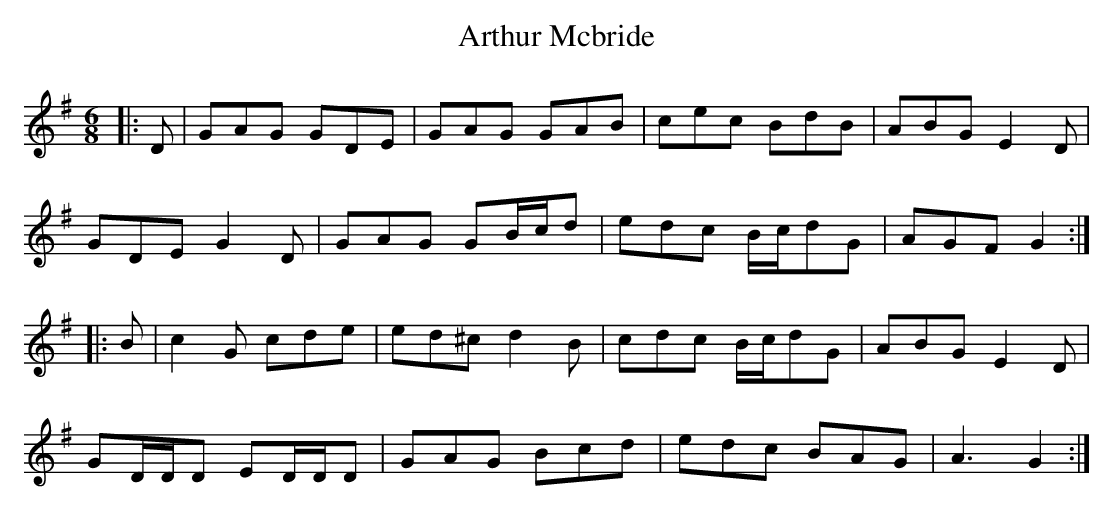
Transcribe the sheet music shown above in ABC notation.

X:1
T: Arthur Mcbride
M: 6/8
L: 1/8
K: Gmaj
|: D |\
GAG GDE | GAG GAB | cec BdB | ABG E2 D |
GDE G2 D | GAG GB/c/d | edc B/c/dG | AGF G2 :|
|: B |\
c2 G cde | ed^c d2 B | cdc B/c/dG | ABG E2 D |
GD/D/D ED/D/D | GAG Bcd | edc BAG | A3 G2 :|
